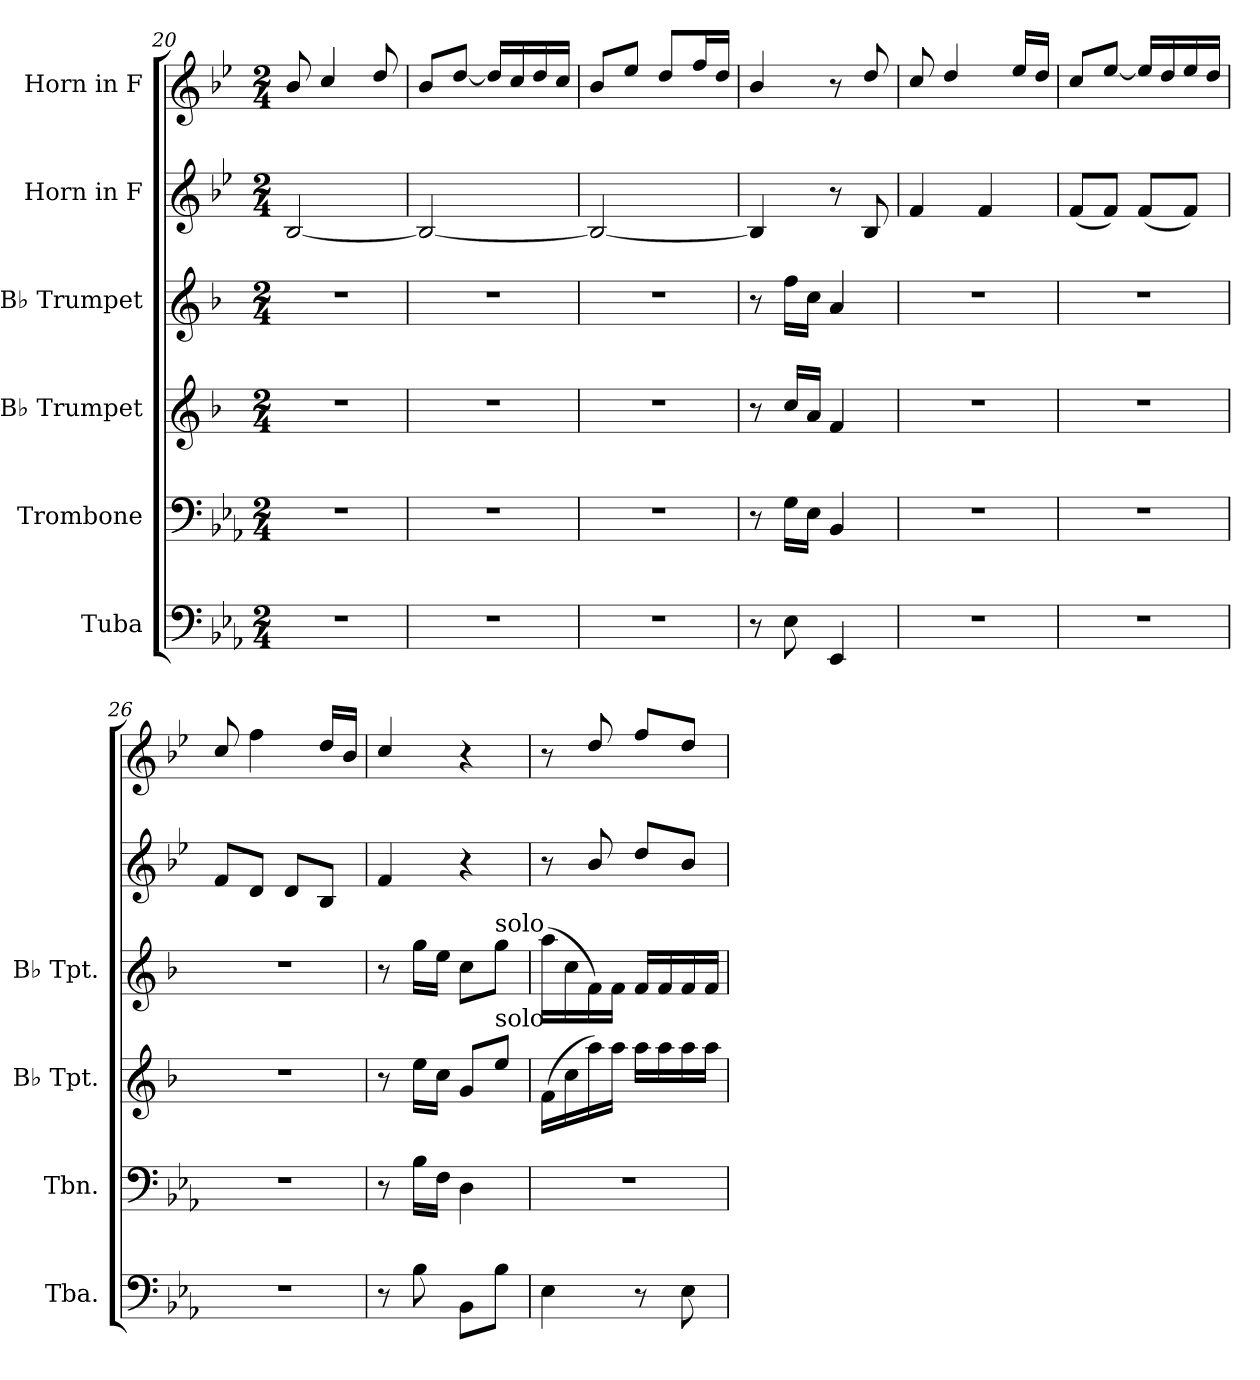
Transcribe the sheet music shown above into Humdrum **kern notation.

**kern	**kern	**kern	**kern	**kern	**kern
*part6	*part5	*part4	*part3	*part2	*part1
*staff6	*staff5	*staff4	*staff3	*staff2	*staff1
*I"Tuba	*I"Trombone	*I"B♭ Trumpet	*I"B♭ Trumpet	*I"Horn in F	*I"Horn in F
*I'Tba.	*I'Tbn.	*I'B♭ Tpt.	*I'B♭ Tpt.	*	*
*clefF4	*clefF4	*clefG2	*clefG2	*clefG2	*clefG2
*	*	*ITrd1c2	*ITrd1c2	*ITrd4c7	*ITrd4c7
*k[b-e-a-]	*k[b-e-a-]	*k[b-e-a-]	*k[b-e-a-]	*k[b-e-a-]	*k[b-e-a-]
*M2/4	*M2/4	*M2/4	*M2/4	*M2/4	*M2/4
=20	=20	=20	=20	=20	=20
2r	2r	2r	2r	[2E-/	8e-/
.	.	.	.	.	4f/
.	.	.	.	.	8g/
=21	=21	=21	=21	=21	=21
2r	2r	2r	2r	2E-/_	8e-/L
.	.	.	.	.	[8g/J
.	.	.	.	.	16g/LL]
.	.	.	.	.	16f/
.	.	.	.	.	16g/
.	.	.	.	.	16f/JJ
=22	=22	=22	=22	=22	=22
2r	2r	2r	2r	2E-/_	8e-/L
.	.	.	.	.	8a-/J
.	.	.	.	.	8g/L
.	.	.	.	.	16b-/L
.	.	.	.	.	16g/JJ
=23	=23	=23	=23	=23	=23
8r	8r	8r	8r	4E-/]	4e-/
8E-\	16G\LL	16b-/LL	16ee-\LL	.	.
.	16E-\JJ	16g/JJ	16b-\JJ	.	.
4EE-/	4BB-/	4e-/	4g/	8r	8r
.	.	.	.	8E-/	8g/
=24	=24	=24	=24	=24	=24
2r	2r	2r	2r	4B-/	8f/
.	.	.	.	.	4g/
.	.	.	.	4B-/	.
.	.	.	.	.	16a-/LL
.	.	.	.	.	16g/JJ
!!LO:PB:g=z
=25	=25	=25	=25	=25	=25
2r	2r	2r	2r	(<8B-/L	8f/L
.	.	.	.	8B-/J)	[8a-/J
.	.	.	.	(<8B-/L	16a-/LL]
.	.	.	.	.	16g/
.	.	.	.	8B-/J)	16a-/
.	.	.	.	.	16g/JJ
=26	=26	=26	=26	=26	=26
2r	2r	2r	2r	8B-/L	8f/
.	.	.	.	8G/J	4b-\
.	.	.	.	8G/L	.
.	.	.	.	8E-/J	16g/LL
.	.	.	.	.	16e-/JJ
=27	=27	=27	=27	=27	=27
8r	8r	8r	8r	4B-/	4f/
8B-\	16B-\LL	16dd\LL	16ff\LL	.	.
.	16F\JJ	16b-\JJ	16dd\JJ	.	.
8BB-\L	4D\	8f/L	8b-\L	4r	4r
!	!	!	!LO:TX:a:t=solo	!	!
!	!	!LO:TX:a:t=solo	!	!	!
8B-\J	.	8dd/J	8ff\J	.	.
=28	=28	=28	=28	=28	=28
4E-\	2r	(>16e-\LL	(>16gg\LL	8r	8r
.	.	16b-\	16b-\	.	.
.	.	16gg\)	16e-\)	8e-/	8g/
.	.	16gg\JJ	16e-\JJ	.	.
8r	.	16gg\LL	16e-/LL	8g/L	8b-/L
.	.	16gg\	16e-/	.	.
8E-\	.	16gg\	16e-/	8e-/J	8g/J
.	.	16gg\JJ	16e-/JJ	.	.
=	=	=	=	=	=
*-	*-	*-	*-	*-	*-
